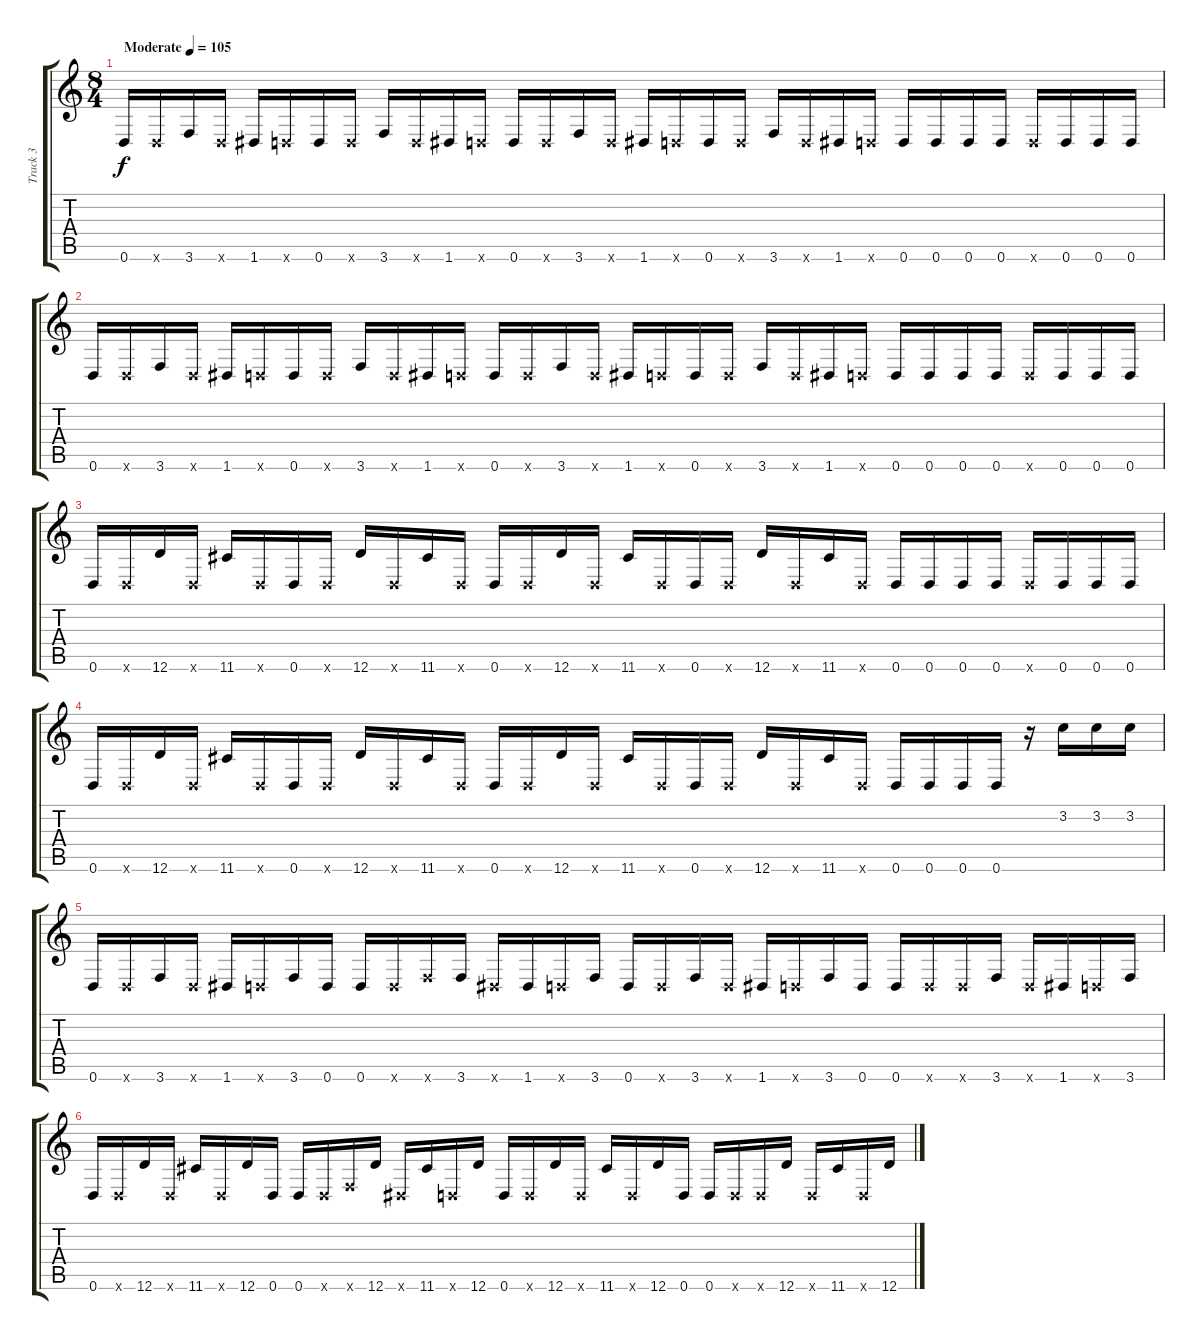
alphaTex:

\track ("Track 3" "Track 3") {instrument distortionguitar}
\staff {score tabs}
\tuning (D4 A3 F3 C3 G2 D2) {hide}
\ts (8 4)
\tempo (105 "Moderate")
\clef g2
\ks c
0.6.16{dy f instrument distortionguitar} 0.6{x}.16 3.6.16 0.6{x}.16 1.6.16 0.6{x}.16 0.6.16 0.6{x}.16 3.6.16 0.6{x}.16 1.6.16 0.6{x}.16 0.6.16 0.6{x}.16 3.6.16 0.6{x}.16 1.6.16 0.6{x}.16 0.6.16 0.6{x}.16 3.6.16 0.6{x}.16 1.6.16 0.6{x}.16 0.6.16 0.6.16 0.6.16 0.6.16 0.6{x}.16 0.6.16 0.6.16 0.6.16 |
0.6.16 0.6{x}.16 3.6.16 0.6{x}.16 1.6.16 0.6{x}.16 0.6.16 0.6{x}.16 3.6.16 0.6{x}.16 1.6.16 0.6{x}.16 0.6.16 0.6{x}.16 3.6.16 0.6{x}.16 1.6.16 0.6{x}.16 0.6.16 0.6{x}.16 3.6.16 0.6{x}.16 1.6.16 0.6{x}.16 0.6.16 0.6.16 0.6.16 0.6.16 0.6{x}.16 0.6.16 0.6.16 0.6.16 |
0.6.16 0.6{x}.16 12.6.16 0.6{x}.16 11.6.16 0.6{x}.16 0.6.16 0.6{x}.16 12.6.16 0.6{x}.16 11.6.16 0.6{x}.16 0.6.16 0.6{x}.16 12.6.16 0.6{x}.16 11.6.16 0.6{x}.16 0.6.16 0.6{x}.16 12.6.16 0.6{x}.16 11.6.16 0.6{x}.16 0.6.16 0.6.16 0.6.16 0.6.16 0.6{x}.16 0.6.16 0.6.16 0.6.16 |
0.6.16 0.6{x}.16 12.6.16 0.6{x}.16 11.6.16 0.6{x}.16 0.6.16 0.6{x}.16 12.6.16 0.6{x}.16 11.6.16 0.6{x}.16 0.6.16 0.6{x}.16 12.6.16 0.6{x}.16 11.6.16 0.6{x}.16 0.6.16 0.6{x}.16 12.6.16 0.6{x}.16 11.6.16 0.6{x}.16 0.6.16 0.6.16 0.6.16 0.6.16 r.16 3.2.16 3.2.16 3.2.16 |
0.6.16 0.6{x}.16 3.6.16 0.6{x}.16 1.6.16 0.6{x}.16 3.6.16 0.6.16 0.6.16 0.6{x}.16 3.6{x}.16 3.6.16 1.6{x}.16 1.6.16 0.6{x}.16 3.6.16 0.6.16 0.6{x}.16 3.6.16 0.6{x}.16 1.6.16 0.6{x}.16 3.6.16 0.6.16 0.6.16 0.6{x}.16 0.6{x}.16 3.6.16 0.6{x}.16 1.6.16 0.6{x}.16 3.6.16 |
0.6.16 0.6{x}.16 12.6.16 0.6{x}.16 11.6.16 0.6{x}.16 12.6.16 0.6.16 0.6.16 0.6{x}.16 3.6{x}.16 12.6.16 1.6{x}.16 11.6.16 0.6{x}.16 12.6.16 0.6.16 0.6{x}.16 12.6.16 0.6{x}.16 11.6.16 0.6{x}.16 12.6.16 0.6.16 0.6.16 0.6{x}.16 0.6{x}.16 12.6.16 0.6{x}.16 11.6.16 0.6{x}.16 12.6.16
